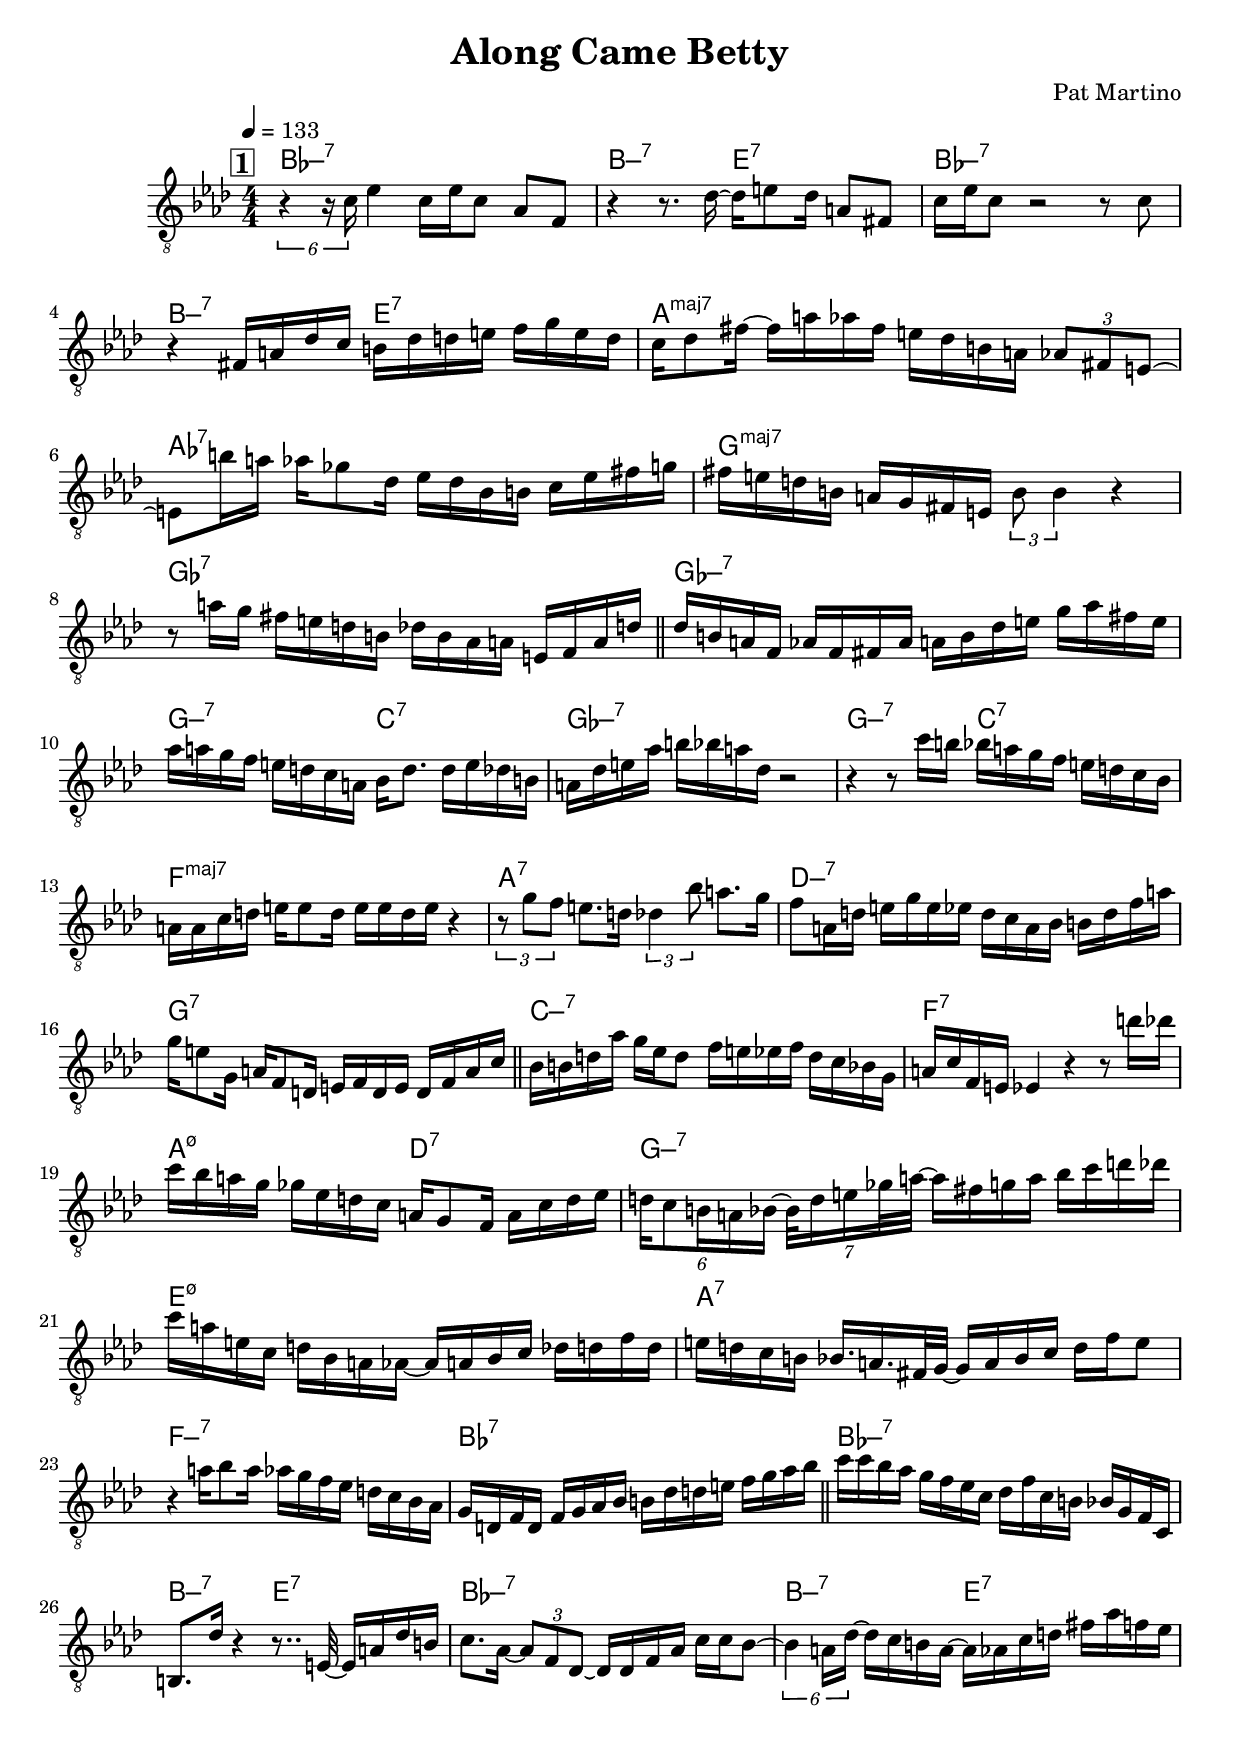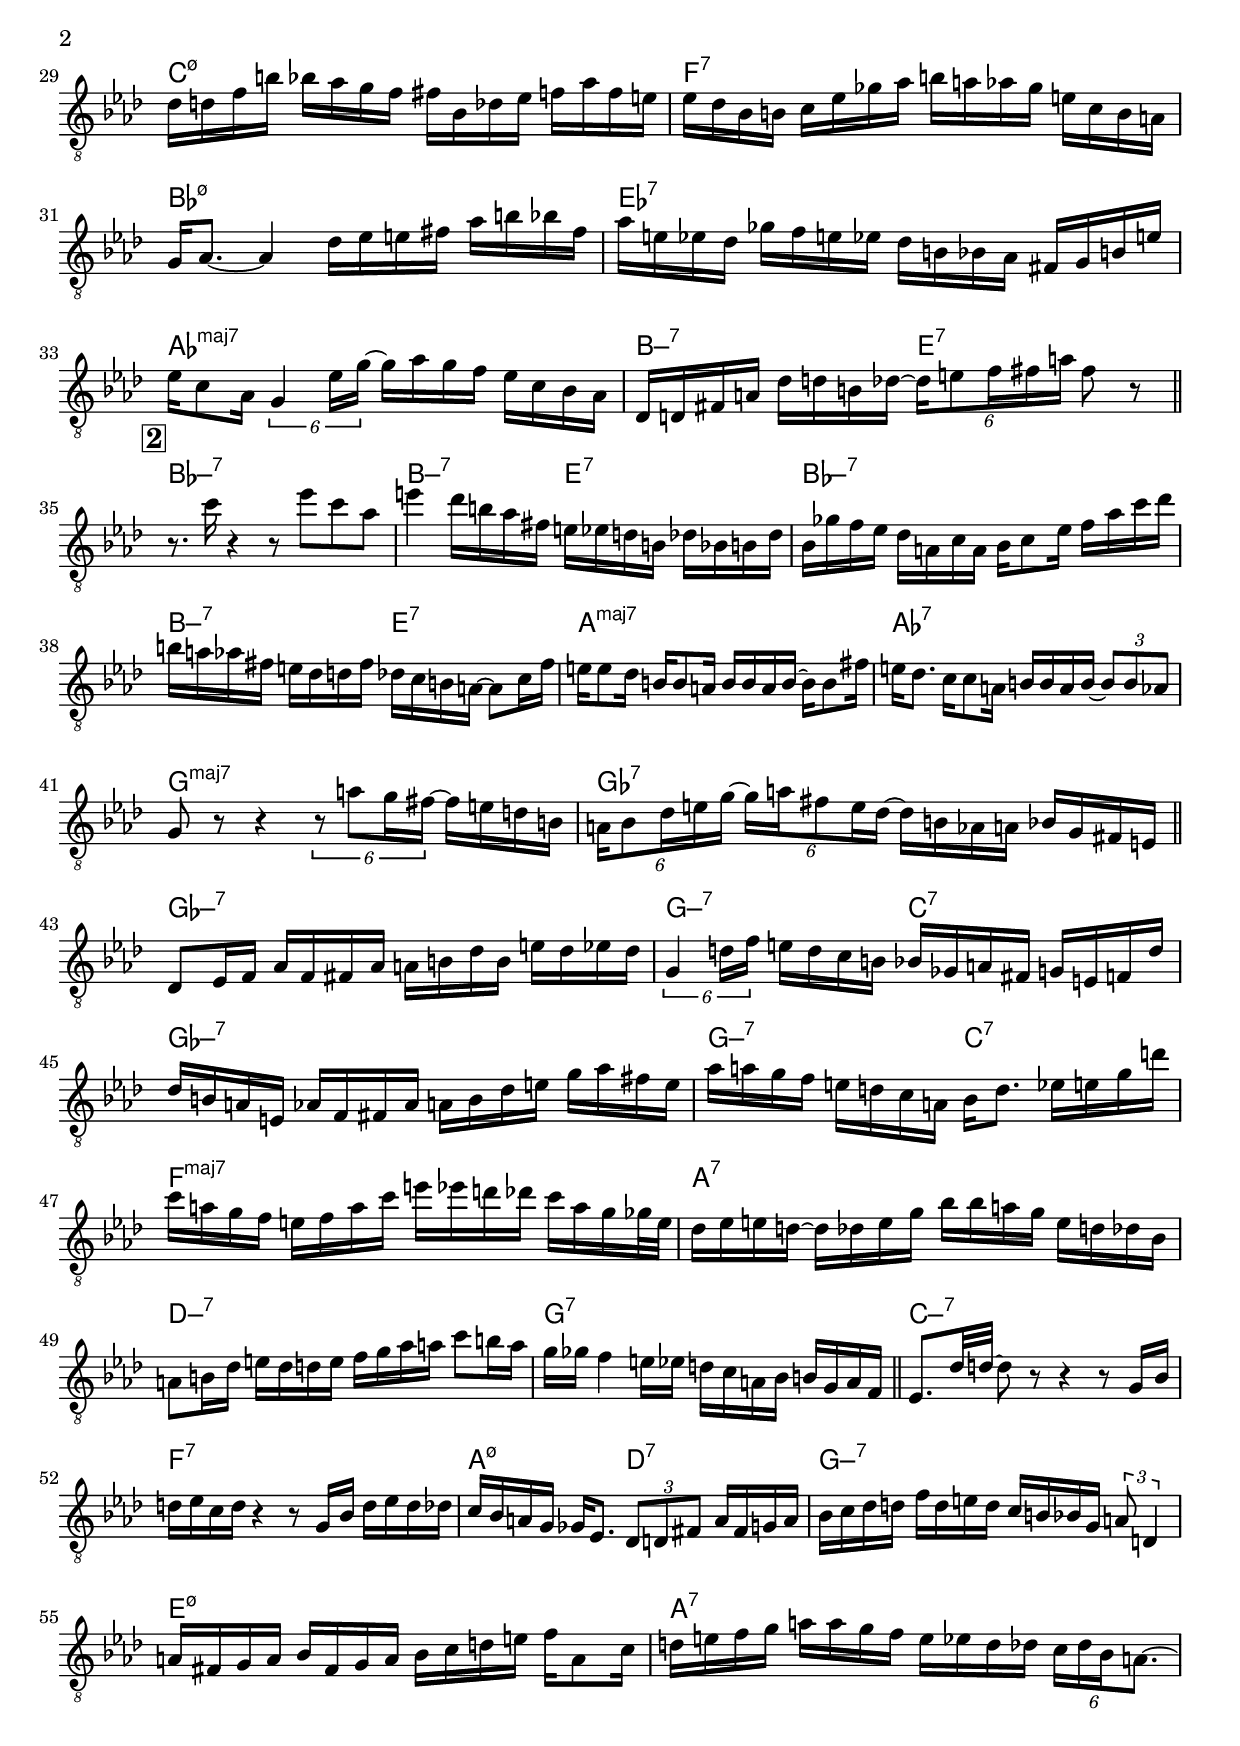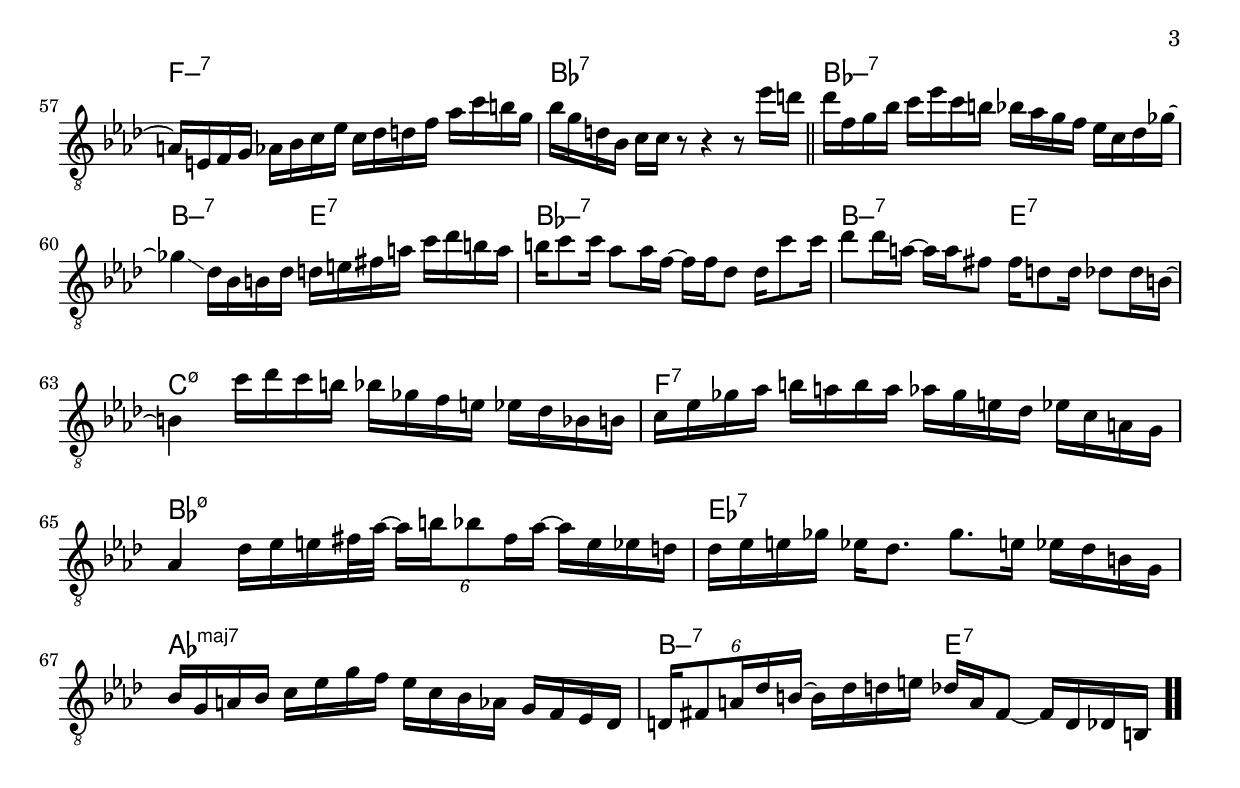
\version "2.13.2"

#(ly:set-option 'point-and-click #f)

\header {
  title = "Along Came Betty"
  composer = "Pat Martino"
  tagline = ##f
}
global =
{
    \override Staff.TimeSignature #'style = #'()
    \time 4/4
    \clef "treble_8"
    \key aes \major
    \override Rest #'direction = #'0
    \override MultiMeasureRest #'staff-position = #0
}
\score
{
<<
    \transpose c' c'

    \new ChordNames { \chords {
      \set majorSevenSymbol = \markup { "maj7" }
      \set minorChordModifier = \markup { \char ##x2013 }
      
      | bes1:min7 | b2:min7 e2:7 | bes1:min7 | b2:min7 e2:7 | a1:maj | aes1:7 | g1:maj | ges1:7 
      | ges1:min7 | g2:min7 c2:7 | ges1:min7 | g2:min7 c2:7 | f1:maj | a1:7 | d1:min7 | g1:7 
      | c1:min7 | f1:7 | a2:min5-7 d2:7 | g1:min7 | e1:min5-7 | a1:7 | f1:min7 | bes1:7 
      | bes1:min7 | b2:min7 e2:7 | bes1:min7 | b2:min7 e2:7 | c1:min5-7 | f1:7 | bes1:min5-7 | es1:7 
      | aes1:maj | b2:min7 e2:7 | bes1:min7 | b2:min7 e2:7 | bes1:min7 | b2:min7 e2:7 | a1:maj | aes1:7 
      | g1:maj | ges1:7 | ges1:min7 | g2:min7 c2:7 | ges1:min7 | g2:min7 c2:7 | f1:maj | a1:7 
      | d1:min7 | g1:7 | c1:min7 | f1:7 | a2:min5-7 d2:7 | g1:min7 | e1:min5-7 | a1:7 
      | f1:min7 | bes1:7 | bes1:min7 | b2:min7 e2:7 | bes1:min7 | b2:min7 e2:7 | c1:min5-7 | f1:7 
      | bes1:min5-7 | es1:7 | aes1:maj | b2:min7 e2:7|
      }
      }

    \new Staff
    <<
    \transpose c' c'

    {
      \global
  		%\override Score.MetronomeMark #'transparent = ##t
  		%\override Score.MetronomeMark #'stencil = ##f
  		
  		\override HorizontalBracket #'direction = #UP
  		\override HorizontalBracket #'bracket-flare = #'(0 . 0)
  		
  		\override TextSpanner #'dash-fraction = #1.0
  		\override TextSpanner #'bound-details #'left #'text = \markup{ \concat{\draw-line #'(0 . -1.0) \draw-line #'(1.0 . 0) }}
  		\override TextSpanner #'bound-details #'right #'text = \markup{ \concat{ \draw-line #'(1.0 . 0) \draw-line #'(0 . -1.0) }}
          \set Score.markFormatter = #format-mark-box-numbers


      \tempo 4 = 133
      \set Score.currentBarNumber = #1
     
      \bar "||" \mark \default \tuplet 6/4 {r4 r16 c'16} es'4 c'16 es'16 c'8 aes8 f8 
      | r4 r8. des'16~ des'16 e'8 des'16 a8 fis8 
      | c'16 es'16 c'8 r2 r8 c'8 
      | r4 fis16 a16 des'16 c'16 b16 des'16 d'16 e'16 f'16 g'16 e'16 d'16 
      | c'16 des'8 fis'16~ fis'16 a'16 aes'16 fis'16 e'16 des'16 b16 a16 \tuplet 3/2 {aes8 fis8 e8~} 
      | e8 b'16 a'16 aes'16 ges'8 des'16 es'16 des'16 bes16 b16 c'16 es'16 fis'16 g'16 
      | fis'16 e'16 d'16 b16 a16 g16 fis16 e16 \tuplet 3/2 {b8 b4} r4 
      | r8 a'16 g'16 fis'16 e'16 d'16 b16 des'16 b16 aes16 a16 e16 f16 a16 d'16 
      \bar "||" des'16 b16 a16 f16 aes16 f16 fis16 aes16 a16 b16 des'16 e'16 g'16 aes'16 fis'16 e'16 
      | aes'16 a'16 g'16 f'16 e'16 d'16 c'16 a16 bes16 d'8. d'16 e'16 des'16 b16 
      | a16 des'16 e'16 aes'16 b'16 bes'16 a'16 des'16 r2 
      | r4 r8 c''16 b'16 bes'16 a'16 g'16 f'16 e'16 d'16 c'16 bes16 
      | a16 a16 c'16 d'16 e'16 e'8 d'16 e'16 e'16 d'16 e'16 r4 
      | \tuplet 3/2 {r8 g'8 f'8} e'8. d'16 \tuplet 3/2 {des'4 bes'8} a'8. g'16 
      | f'8 a16 d'16 e'16 g'16 e'16 es'16 d'16 c'16 a16 bes16 b16 d'16 f'16 a'16 
      | g'16 e'8 g16 a16 f8 d16 e16 f16 d16 e16 d16 f16 a16 c'16 
      \bar "||" bes16 b16 d'16 aes'16 g'16 es'16 d'8 f'16 e'16 es'16 f'16 d'16 c'16 bes16 g16 
      | a16 c'16 f16 e16 es4 r4 r8 d''16 des''16 
      | c''16 bes'16 a'16 g'16 ges'16 es'16 d'16 c'16 a16 g8 f16 a16 c'16 d'16 es'16 
      | \tuplet 6/4 {d'16 c'8 b16 a16 bes16~} \tuplet 7/8 {bes32 d'16 e'16 ges'32 a'32~} a'16 fis'16 g'16 a'16 bes'16 c''16 d''16 des''16 
      | c''16 a'16 e'16 c'16 d'16 bes16 a16 aes16~ aes16 a16 bes16 c'16 des'16 d'16 f'16 d'16 
      | e'16 d'16 c'16 b16 bes16. a16. fis32 g32~ g16 a16 bes16 c'16 d'16 f'16 e'8 
      | r4 a'16 bes'8 a'16 aes'16 g'16 f'16 es'16 d'16 c'16 bes16 aes16 
      | g16 d16 f16 d16 f16 g16 aes16 bes16 b16 des'16 d'16 e'16 f'16 g'16 aes'16 bes'16 
      \bar "||" c''16 c''16 bes'16 aes'16 g'16 f'16 es'16 c'16 des'16 f'16 c'16 b16 bes16 g16 f16 c16 
      | b,8. des'16 r4 r8.. e32~ e16 a16 des'16 b16 
      | c'8. aes16~ \tuplet 3/2 {aes8 f8 des8~} des16 des16 f16 aes16 c'16 c'16 bes8~ 
      | \tuplet 6/4 {bes4 a16 des'16~} des'16 c'16 b16 a16~ a16 aes16 c'16 d'16 fis'16 aes'16 f'16 es'16 
      | des'16 d'16 f'16 b'16 bes'16 aes'16 g'16 f'16 fis'16 bes16 des'16 es'16 f'16 aes'16 f'16 e'16 
      | es'16 des'16 bes16 b16 c'16 es'16 ges'16 aes'16 b'16 a'16 aes'16 ges'16 e'16 c'16 b16 a16 
      | g16 aes8.~ aes4 des'16 es'16 e'16 fis'16 aes'16 b'16 bes'16 fis'16 
      | aes'16 e'16 es'16 des'16 ges'16 f'16 e'16 es'16 des'16 b16 bes16 aes16 fis16 g16 b16 e'16 
      | es'16 c'8 aes16 \tuplet 6/4 {g4 es'16 g'16~} g'16 aes'16 g'16 f'16 es'16 c'16 bes16 aes16 
      | des16 d16 fis16 a16 des'16 d'16 b16 des'16~ \tuplet 6/4 {des'16 e'8 f'16 fis'16 a'16} fis'8 r8 
      \bar "||" \mark \default r8. c''16 r4 r8 es''8 c''8 aes'8 
      | e''4 des''16 b'16 aes'16 fis'16 e'16 es'16 d'16 b16 des'16 bes16 b16 des'16 
      | bes16 ges'16 f'16 es'16 des'16 a16 c'16 a16 bes16 c'8 es'16 f'16 aes'16 c''16 des''16 
      | b'16 a'16 aes'16 fis'16 e'16 des'16 d'16 fis'16 des'16 c'16 b16 a16~ a8 c'16 fis'16 
      | e'16 e'8 des'16 b16 b8 a16 b16 b16 a16 b16~ b16 b8 fis'16 
      | e'16 des'8. c'16 c'8 a16 b16 b16 a16 b16~ \tuplet 3/2 {b8 b8 aes8} 
      | g8 r8 r4 \tuplet 6/4 {r8 a'8 g'16 fis'16~} fis'16 e'16 d'16 b16 
      | \tuplet 6/4 {a16 bes8 des'16 e'16 g'16~} \tuplet 6/4 {g'16 a'16 fis'8 e'16 des'16~} des'16 b16 aes16 a16 bes16 g16 fis16 e16 
      \bar "||" des8 es16 f16 aes16 f16 fis16 aes16 a16 b16 des'16 b16 e'16 des'16 es'16 des'16 
      | \tuplet 6/4 {g4 d'16 f'16} e'16 d'16 c'16 b16 bes16 ges16 a16 fis16 g16 e16 f16 d'16 
      | des'16 b16 a16 e16 aes16 f16 fis16 aes16 a16 b16 des'16 e'16 g'16 aes'16 fis'16 e'16 
      | aes'16 a'16 g'16 f'16 e'16 d'16 c'16 a16 bes16 d'8. es'16 e'16 g'16 d''16 
      | c''16 a'16 g'16 f'16 e'16 f'16 a'16 c''16 e''16 es''16 d''16 des''16 c''16 a'16 g'16 ges'32 e'32 
      | des'16 es'16 e'16 d'16~ d'16 des'16 e'16 g'16 bes'16 bes'16 a'16 g'16 e'16 d'16 des'16 bes16 
      | a8\glissando  b16 des'16 e'16 des'16 d'16 e'16 f'16 g'16 aes'16 a'16 c''8 b'16 a'16 
      | g'16 ges'16 f'4 e'16 es'16 d'16 c'16 a16 bes16 b16 g16 a16 f16 
      \bar "||" es8. des'32 d'32~ d'8 r8 r4 r8 g16 bes16 
      | d'16 es'16 c'16 d'16 r4 r8 g16 bes16 d'16 es'16 d'16 des'16 
      | c'16 bes16 a16 g16 ges16 es8. \tuplet 3/2 {des8 d8 fis8} a16 fis16 g16 a16 
      | bes16 c'16 des'16 d'16 f'16 d'16 e'16 d'16 c'16 b16 bes16 g16 \tuplet 3/2 {a8 d4} 
      | a16 fis16 g16 a16 bes16 fis16 g16 a16 bes16 c'16 d'16 e'16 f'16 a8 c'16 
      | d'16 e'16 f'16 g'16 a'16 a'16 g'16 f'16 e'16 es'16 d'16 des'16 \tuplet 6/4 {c'16 des'16 bes16 a8.~} 
      | a16 e16 f16 g16 aes16 bes16 c'16 es'16 c'16 des'16 d'16 f'16 aes'16 c''16 b'16 g'16 
      | bes'16 g'16 d'16 bes16 c'16 c'16 r8 r4 r8 es''16 d''16 
      \bar "||" des''16 f'16 g'16 bes'16 c''16 es''16 c''16 b'16 bes'16 aes'16 g'16 f'16 es'16 c'16 des'16 ges'16~ 
      | ges'4\glissando  des'16 bes16 b16 des'16 d'16 e'16 fis'16 a'16 c''16 des''16 b'16 a'16 
      | b'16 c''8 c''16 aes'8 aes'16 f'16~ f'16 f'16 des'8 des'16 c''8 c''16 
      | des''8 des''16 a'16~ a'16 a'16 fis'8 fis'16 d'8 d'16 des'8 des'16 b16~ 
      | b4 c''16 des''16 c''16 b'16 bes'16 ges'16 f'16 e'16 es'16 des'16 bes16 b16 
      | c'16 es'16 ges'16 aes'16 b'16 a'16 b'16 a'16 aes'16 ges'16 e'16 des'16 es'16 c'16 a16 g16 
      | aes4 des'16 es'16 e'16 fis'32 aes'32~ \tuplet 6/4 {aes'16 b'16 bes'8 fis'16 aes'16~} aes'16 e'16 es'16 d'16 
      | des'16 es'16 e'16 ges'16 es'16 des'8. ges'8. e'16 es'16 des'16 b16 g16 
      | bes16 g16 a16 bes16 c'16 es'16 g'16 f'16 es'16 c'16 bes16 aes16 g16 f16 es16 des16 
      | \tuplet 6/4 {d16 fis8 a16 des'16 b16~} b16 des'16 d'16 e'16 des'16 a16 fis8~ fis16 d16 des16 b,16\bar  ".."
    }
    >>
>>    
}
